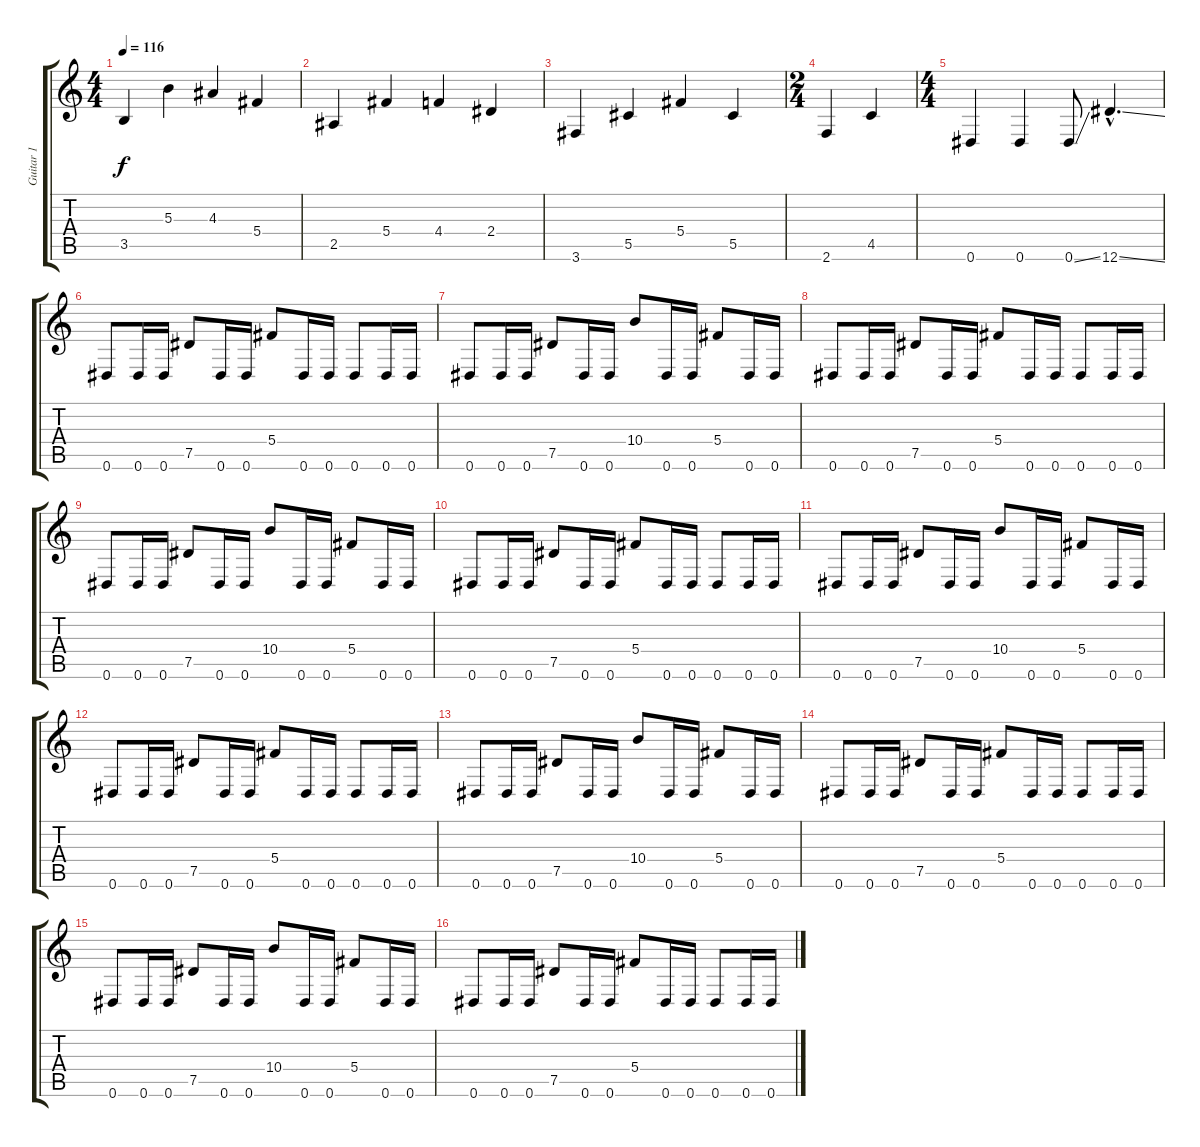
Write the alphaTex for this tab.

\track ("Guitar 1" "Guitar 1") {instrument distortionguitar}
\staff {score tabs}
\tuning (Eb4 Bb3 Gb3 Db3 Ab2 Eb2) {hide}
\ts (4 4)
\tempo 116
\clef g2
\ks c
3.5.4{dy f} 5.3.4 4.3.4 5.4.4 |
2.5.4 5.4.4 4.4.4 2.4.4 |
3.6.4 5.5.4 5.4.4 5.5.4 |
\ts (2 4)
2.6.4 4.5.4 |
\ts (4 4)
0.6.4 0.6.4 0.6{ss}.8{volume 16 instrument distortionguitar} 12.6{ss hac}.4{d} |
0.6.8 0.6.16 0.6.16 7.5.8 0.6.16 0.6.16 5.4.8 0.6.16 0.6.16 0.6.8 0.6.16 0.6.16 |
0.6.8 0.6.16 0.6.16 7.5.8 0.6.16 0.6.16 10.4.8 0.6.16 0.6.16 5.4.8 0.6.16 0.6.16 |
0.6.8 0.6.16 0.6.16 7.5.8 0.6.16 0.6.16 5.4.8 0.6.16 0.6.16 0.6.8 0.6.16 0.6.16 |
0.6.8 0.6.16 0.6.16 7.5.8 0.6.16 0.6.16 10.4.8 0.6.16 0.6.16 5.4.8 0.6.16 0.6.16 |
0.6.8 0.6.16 0.6.16 7.5.8 0.6.16 0.6.16 5.4.8 0.6.16 0.6.16 0.6.8 0.6.16 0.6.16 |
0.6.8 0.6.16 0.6.16 7.5.8 0.6.16 0.6.16 10.4.8 0.6.16 0.6.16 5.4.8 0.6.16 0.6.16 |
0.6.8 0.6.16 0.6.16 7.5.8 0.6.16 0.6.16 5.4.8 0.6.16 0.6.16 0.6.8 0.6.16 0.6.16 |
0.6.8 0.6.16 0.6.16 7.5.8 0.6.16 0.6.16 10.4.8 0.6.16 0.6.16 5.4.8 0.6.16 0.6.16 |
0.6.8 0.6.16 0.6.16 7.5.8 0.6.16 0.6.16 5.4.8 0.6.16 0.6.16 0.6.8 0.6.16 0.6.16 |
0.6.8 0.6.16 0.6.16 7.5.8 0.6.16 0.6.16 10.4.8 0.6.16 0.6.16 5.4.8 0.6.16 0.6.16 |
0.6.8 0.6.16 0.6.16 7.5.8 0.6.16 0.6.16 5.4.8 0.6.16 0.6.16 0.6.8 0.6.16 0.6.16
